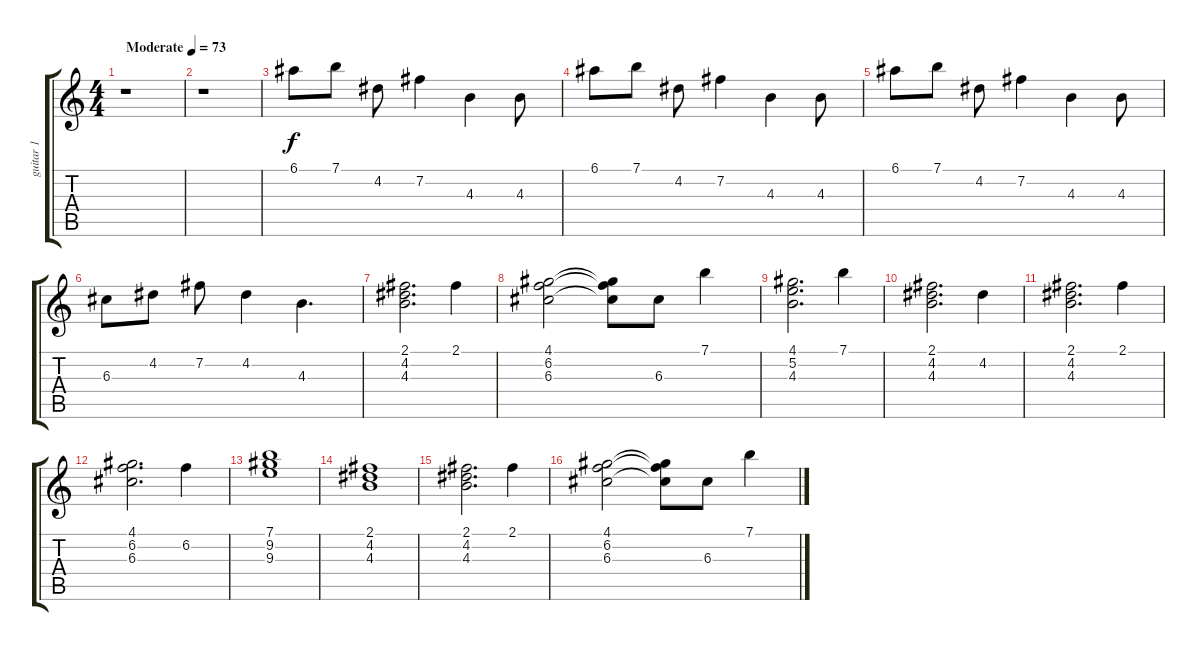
\track ("guitar 1" "guitar 1") {instrument electricguitarjazz}
\staff {score tabs}
\tuning (E4 B3 G3 D3 A2 E2) {hide}
\ts (4 4)
\tempo (73 "Moderate")
\clef g2
\ks c
r.1{dy f instrument electricguitarjazz} |
r.1 |
6.1.8 7.1.8 4.2.8 7.2.4 4.3.4 4.3.8 |
6.1.8 7.1.8 4.2.8 7.2.4 4.3.4 4.3.8 |
6.1.8 7.1.8 4.2.8 7.2.4 4.3.4 4.3.8 |
6.3.8 4.2.8 7.2.8 4.2.4 4.3.4{d} |
(2.1 4.2 4.3).2{d} 2.1.4 |
(4.1 6.2 6.3).2 (4.1{t} 6.2{t} 6.3{t}).8 6.3.8 7.1.4 |
(4.1 5.2 4.3).2{d} 7.1.4 |
(2.1 4.2 4.3).2{d} 4.2.4 |
(2.1 4.2 4.3).2{d} 2.1.4 |
(4.1 6.2 6.3).2{d} 6.2.4 |
(7.1 9.2 9.3).1 |
(2.1 4.2 4.3).1 |
(2.1 4.2 4.3).2{d} 2.1.4 |
(4.1 6.2 6.3).2 (4.1{t} 6.2{t} 6.3{t}).8 6.3.8 7.1.4
